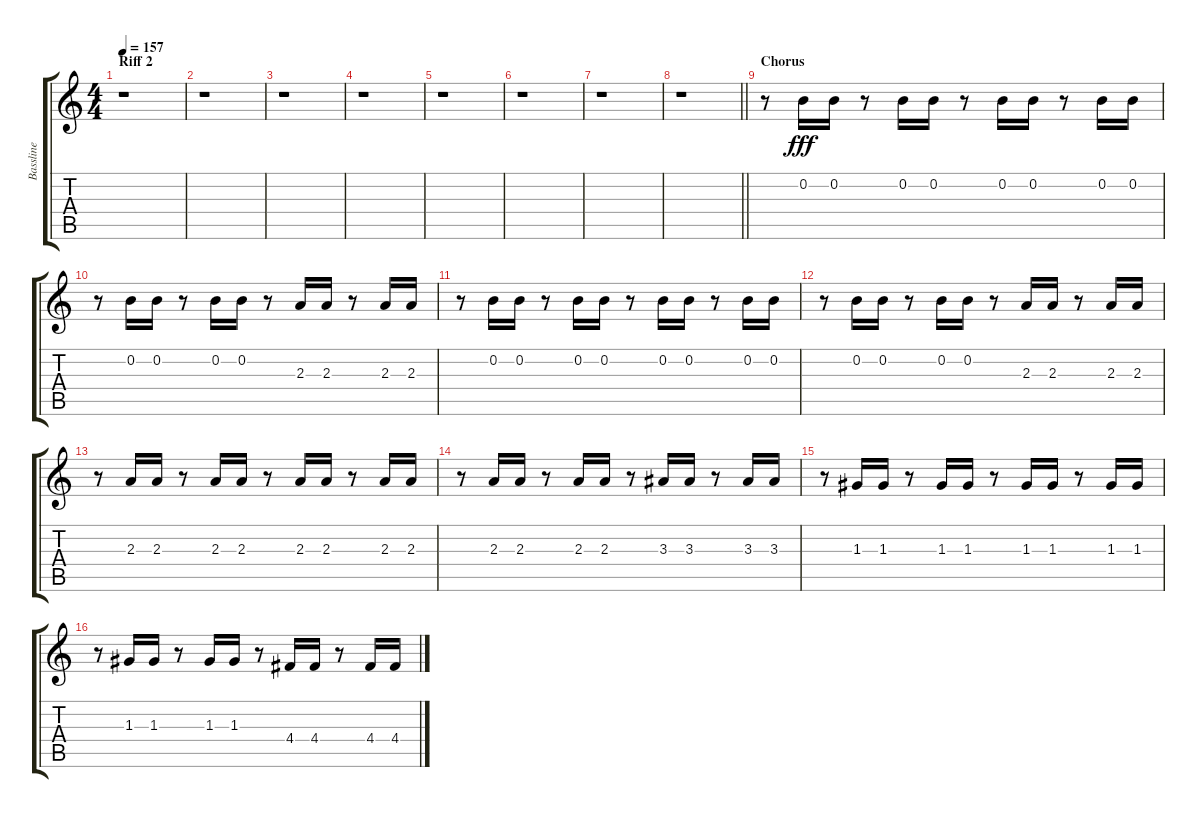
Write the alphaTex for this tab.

\track ("Bassline" "Bassline") {instrument synthbass2}
\staff {score tabs}
\tuning (E4 B3 G3 D3 A2 E2) {hide}
\ts (4 4)
\section ("" "Riff 2")
\tempo 157
\clef g2
\ks c
r.1{dy fff} |
r.1 |
r.1 |
r.1 |
r.1 |
r.1 |
r.1 |
\barLineRight lightlight
r.1 |
\section ("" "Chorus")
r.8 0.2.16 0.2.16 r.8 0.2.16 0.2.16 r.8 0.2.16 0.2.16 r.8 0.2.16 0.2.16 |
r.8 0.2.16 0.2.16 r.8 0.2.16 0.2.16 r.8 2.3.16 2.3.16 r.8 2.3.16 2.3.16 |
r.8 0.2.16 0.2.16 r.8 0.2.16 0.2.16 r.8 0.2.16 0.2.16 r.8 0.2.16 0.2.16 |
r.8 0.2.16 0.2.16 r.8 0.2.16 0.2.16 r.8 2.3.16 2.3.16 r.8 2.3.16 2.3.16 |
r.8 2.3.16 2.3.16 r.8 2.3.16 2.3.16 r.8 2.3.16 2.3.16 r.8 2.3.16 2.3.16 |
r.8 2.3.16 2.3.16 r.8 2.3.16 2.3.16 r.8 3.3.16 3.3.16 r.8 3.3.16 3.3.16 |
r.8 1.3.16 1.3.16 r.8 1.3.16 1.3.16 r.8 1.3.16 1.3.16 r.8 1.3.16 1.3.16 |
r.8 1.3.16 1.3.16 r.8 1.3.16 1.3.16 r.8 4.4.16 4.4.16 r.8 4.4.16 4.4.16
